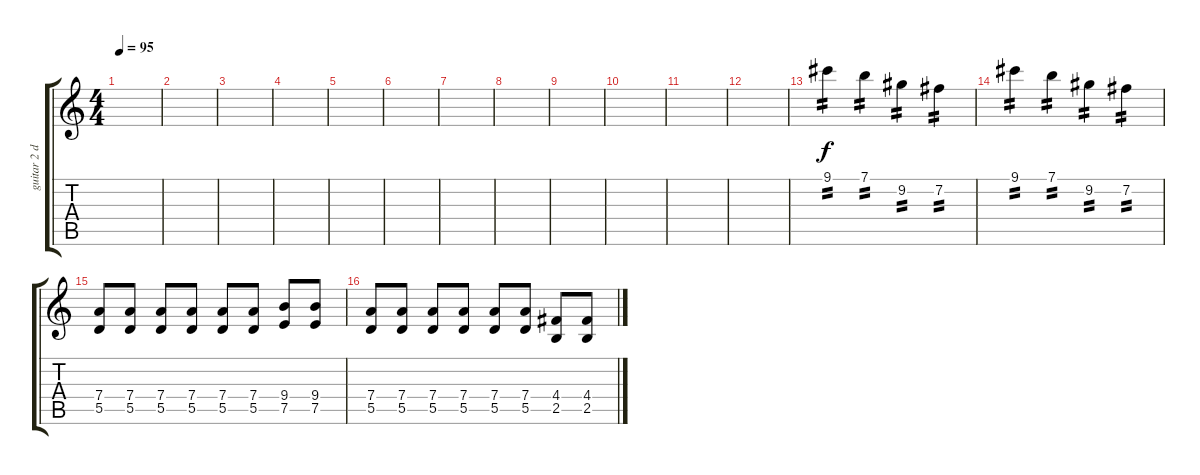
\track ("guitar 2 distortion" "guitar 2 d") {instrument distortionguitar}
\staff {score tabs}
\tuning (E4 B3 G3 D3 A2 E2) {hide}
\ts (4 4)
\tempo 95
\clef g2
\ks c
|
|
|
|
|
|
|
|
|
|
|
|
9.1.4{tp 2} 7.1.4{tp 2} 9.2.4{tp 2} 7.2.4{tp 2} |
9.1.4{tp 2} 7.1.4{tp 2} 9.2.4{tp 2} 7.2.4{tp 2} |
(7.4 5.5).8 (7.4 5.5).8 (7.4 5.5).8 (7.4 5.5).8 (7.4 5.5).8 (7.4 5.5).8 (9.4 7.5).8 (9.4 7.5).8 |
(7.4 5.5).8 (7.4 5.5).8 (7.4 5.5).8 (7.4 5.5).8 (7.4 5.5).8 (7.4 5.5).8 (4.4 2.5).8 (4.4 2.5).8
